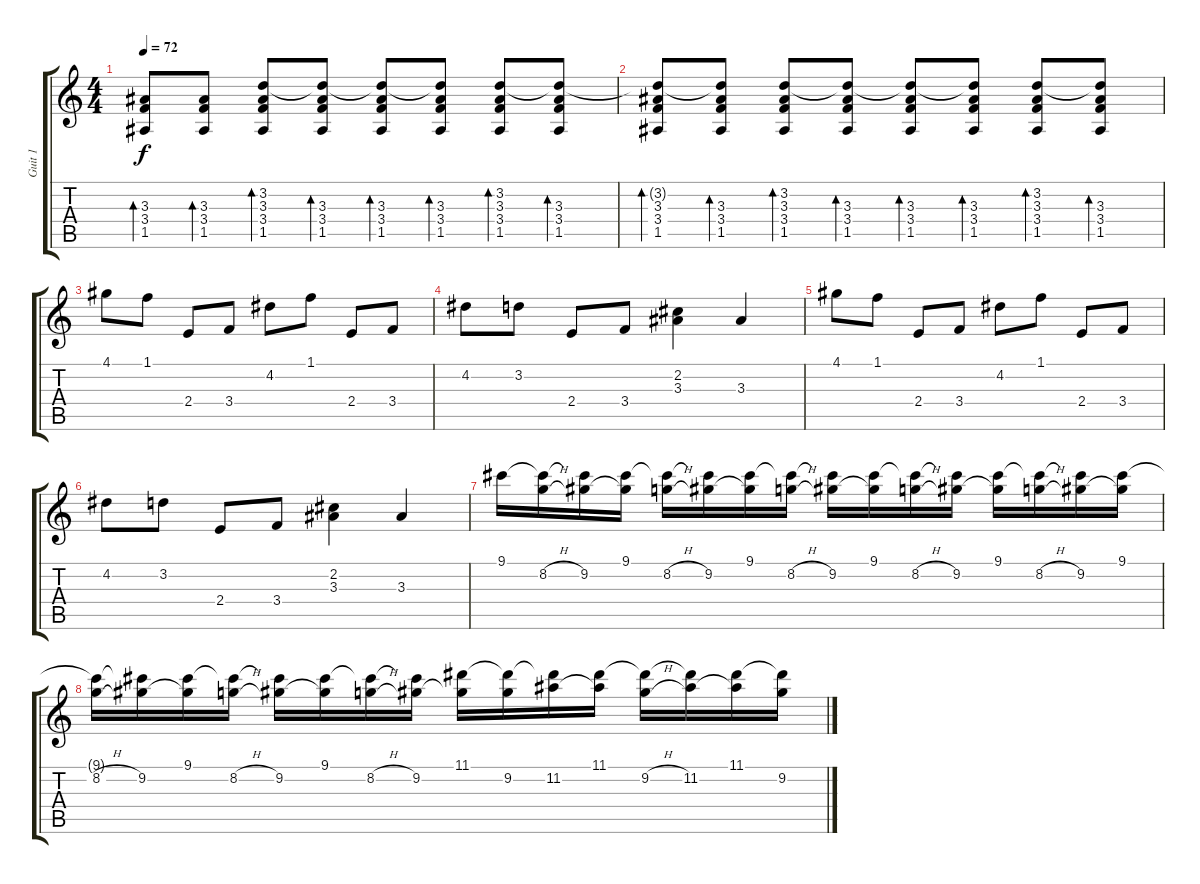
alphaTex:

\track ("Guit 1" "Guit 1") {instrument electricguitarjazz}
\staff {score tabs}
\tuning (E4 B3 G3 D3 A2 E2) {hide}
\ts (4 4)
\tempo 72
\clef g2
\ks c
(3.3 3.4 1.5).8{bd 30 dy f} (3.3 3.4 1.5).8{bd 30} (3.2 3.3 3.4 1.5).8{bd 30} (3.2{t} 3.3 3.4 1.5).8{bd 30} (3.2{t} 3.3 3.4 1.5).8{bd 30} (3.2{t} 3.3 3.4 1.5).8{bd 30} (3.2 3.3 3.4 1.5).8{bd 30} (3.2{t} 3.3 3.4 1.5).8{bd 30} |
(3.2{t} 3.3 3.4 1.5).8{bd 30} (3.2{t} 3.3 3.4 1.5).8{bd 30} (3.2 3.3 3.4 1.5).8{bd 30} (3.2{t} 3.3 3.4 1.5).8{bd 30} (3.2{t} 3.3 3.4 1.5).8{bd 30} (3.2{t} 3.3 3.4 1.5).8{bd 30} (3.2 3.3 3.4 1.5).8{bd 30} (3.2{t} 3.3 3.4 1.5).8{bd 30} |
\section ("" "")
4.1.8{instrument overdrivenguitar} 1.1.8 2.4.8 3.4.8 4.2.8 1.1.8 2.4.8 3.4.8 |
4.2.8 3.2.8 2.4.8 3.4.8 (2.2 3.3).4 3.3.4 |
4.1.8{instrument overdrivenguitar} 1.1.8 2.4.8 3.4.8 4.2.8 1.1.8 2.4.8 3.4.8 |
4.2.8 3.2.8 2.4.8 3.4.8 (2.2 3.3).4 3.3.4 |
9.1.16{instrument electricguitarjazz} (9.1{t} 8.2{h}).16 (9.1{t} 9.2).16 (9.1 9.2{t}).16 (9.1{t} 8.2{h}).16 (9.1{t} 9.2).16 (9.1 9.2{t}).16 (9.1{t} 8.2{h}).16 (9.1{t} 9.2).16 (9.1 9.2{t}).16 (9.1{t} 8.2{h}).16 (9.1{t} 9.2).16 (9.1 9.2{t}).16 (9.1{t} 8.2{h}).16 (9.1{t} 9.2).16 (9.1 9.2{t}).16 |
(9.1{t} 8.2{h}).16 (9.1{t} 9.2).16 (9.1 9.2{t}).16 (9.1{t} 8.2{h}).16 (9.1{t} 9.2).16 (9.1 9.2{t}).16 (9.1{t} 8.2{h}).16 (9.1{t} 9.2).16 (11.1 9.2{t}).16 (11.1{t} 9.2).16 (11.1{t} 11.2).16 (11.1 11.2{t}).16 (11.1{t} 9.2{h}).16 (11.1{t} 11.2).16 (11.1 11.2{t}).16 (11.1{t} 9.2).16
